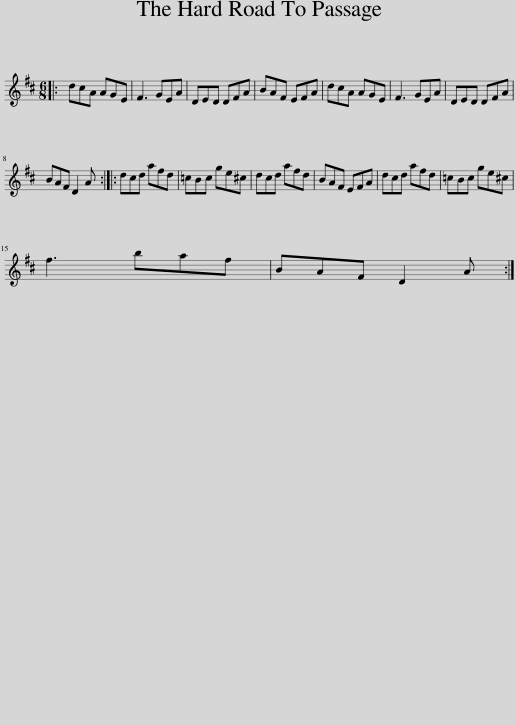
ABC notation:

X:1
L:1/8
M:6/8
I:linebreak $
K:D
V:1 treble
V:1
|: dcA AGE | F3 GEA | DED DFA | BAF EFA | dcA AGE | %5
 F3 GEA | DED DFA |$ BAF D2 A :: dcd afd | =cBc ge^c | %10
 dcd afd | BAF EFA | dcd afd | =cBc ge^c |$ f3 baf | %15
 BAF D2 A :| %16
